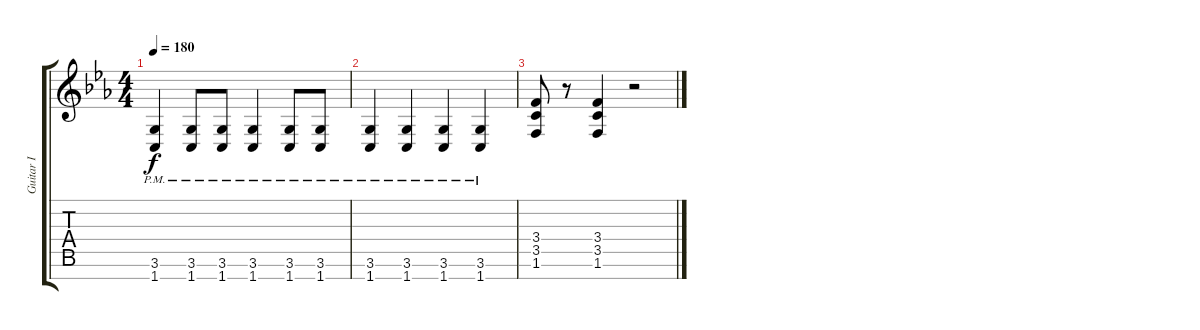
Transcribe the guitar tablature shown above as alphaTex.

\track ("Guitar I" "Guitar I") {instrument distortionguitar}
\staff {score tabs}
\tuning (E4 B3 G3 D3 A2 E2 B1) {hide}
\ts (4 4)
\tempo 180
\clef g2
\ks eb
(3.6{pm} 1.7{pm}).4{dy f} (3.6{pm} 1.7{pm}).8 (3.6{pm} 1.7{pm}).8 (3.6{pm} 1.7{pm}).4 (3.6{pm} 1.7{pm}).8 (3.6{pm} 1.7{pm}).8 |
(3.6{pm} 1.7{pm}).4 (3.6{pm} 1.7{pm}).4 (3.6{pm} 1.7{pm}).4 (3.6{pm} 1.7{pm}).4 |
(3.4 3.5 1.6).8 r.8 (3.4 3.5 1.6).4 r.2
